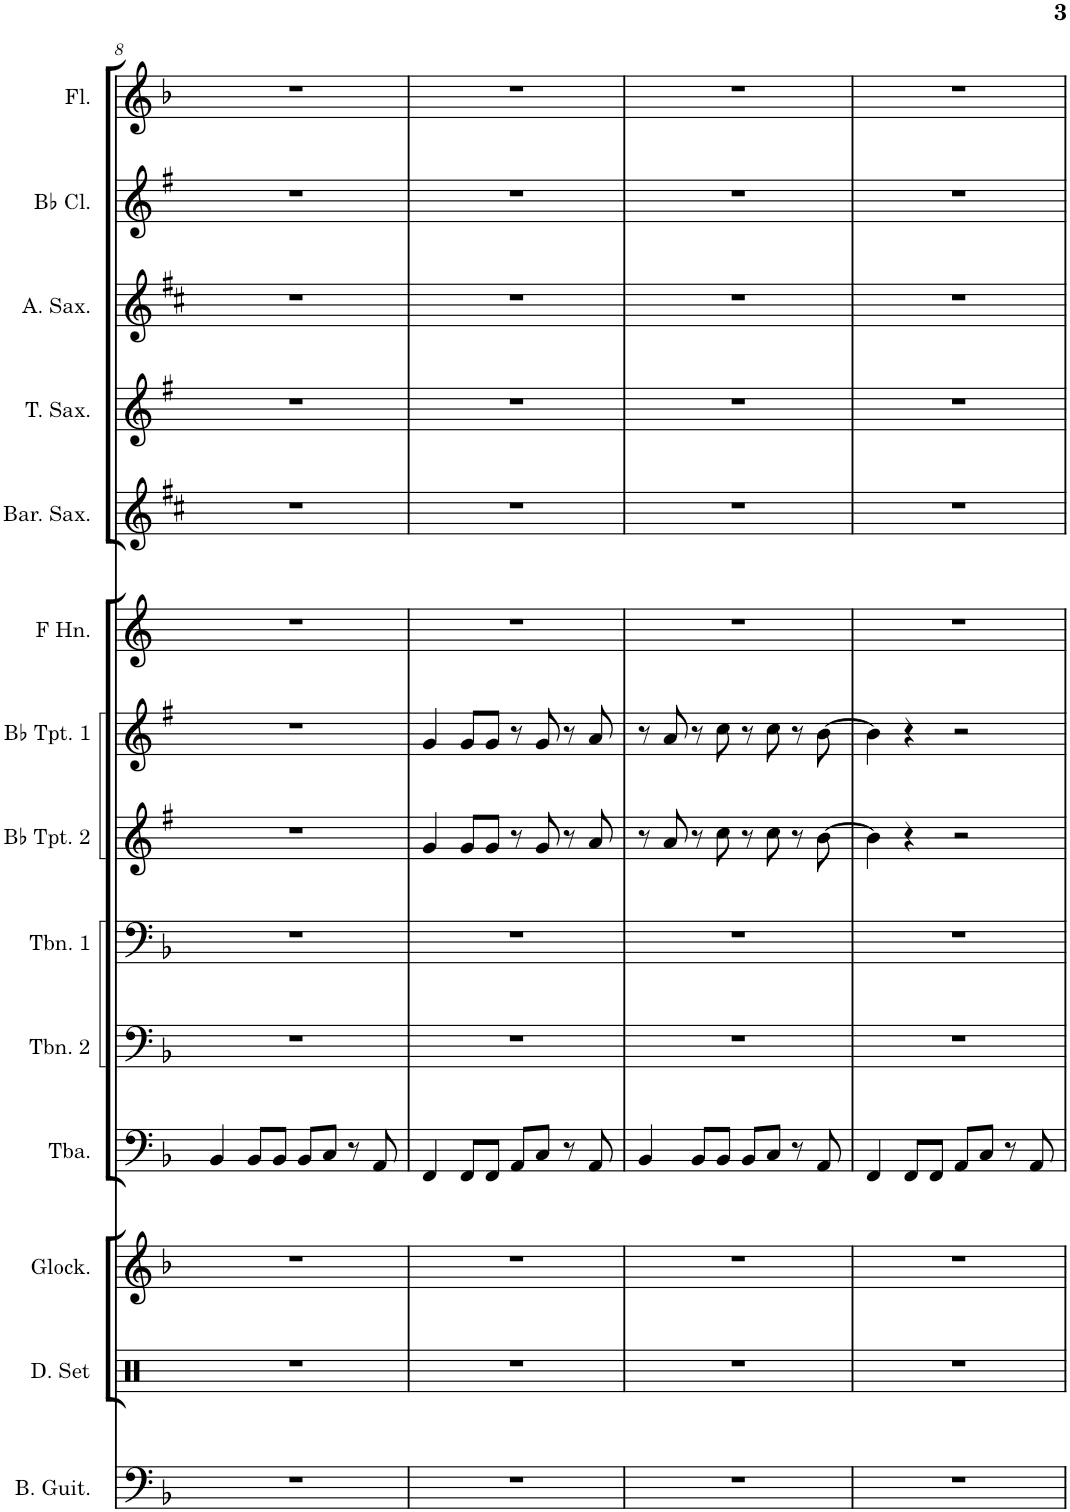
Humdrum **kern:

**kern	**kern	**kern	**kern	**kern	**kern	**kern	**kern	**kern	**kern	**kern	**kern	**kern	**kern
*part14	*part13	*part12	*part11	*part10	*part9	*part8	*part7	*part6	*part5	*part4	*part3	*part2	*part1
*staff14	*staff13	*staff12	*staff11	*staff10	*staff9	*staff8	*staff7	*staff6	*staff5	*staff4	*staff3	*staff2	*staff1
*I"Bass Guitar	*I"Drumset	*I"Glockenspiel	*I"Tuba	*I"Trombone 2	*I"Trombone 1	*I"Bb Trumpet 2	*I"Bb Trumpet 1	*I"Horn in F	*I"Baritone Saxophone	*I"Tenor Saxophone	*I"Alto Saxophone	*I"Bb Clarinet	*I"Flute
*I'B. Guit.	*I'D. Set	*I'Glock.	*I'Tba.	*I'Tbn. 2	*I'Tbn. 1	*I'Bb Tpt. 2	*I'Bb Tpt. 1	*	*I'Bar. Sax.	*I'T. Sax.	*I'A. Sax.	*I'Bb Cl.	*I'Fl.
!!LO:PB:g=z
*clefF4	*clefX	*clefG2	*clefF4	*clefF4	*clefF4	*clefG2	*clefG2	*clefG2	*clefG2	*clefG2	*clefG2	*clefG2	*clefG2
*Trd7c12	*	*Trd-14c-24	*	*	*	*Trd1c2	*Trd1c2	*Trd4c7	*Trd12c21	*Trd8c14	*Trd5c9	*Trd1c2	*
*k[b-]	*k[]	*k[b-]	*k[b-]	*k[b-]	*k[b-]	*k[f#]	*k[f#]	*k[]	*k[f#c#]	*k[f#]	*k[f#c#]	*k[f#]	*k[b-]
*M4/4	*M4/4	*M4/4	*M4/4	*M4/4	*M4/4	*M4/4	*M4/4	*M4/4	*M4/4	*M4/4	*M4/4	*M4/4	*M4/4
=8	=8	=8	=8	=8	=8	=8	=8	=8	=8	=8	=8	=8	=8
1r	1r	1r	4BB-/	1r	1r	1r	1r	1r	1r	1r	1r	1r	1r
.	.	.	8BB-/L	.	.	.	.	.	.	.	.	.	.
.	.	.	8BB-/J	.	.	.	.	.	.	.	.	.	.
.	.	.	8BB-/L	.	.	.	.	.	.	.	.	.	.
.	.	.	8C/J	.	.	.	.	.	.	.	.	.	.
.	.	.	8r	.	.	.	.	.	.	.	.	.	.
.	.	.	8AA/	.	.	.	.	.	.	.	.	.	.
=9	=9	=9	=9	=9	=9	=9	=9	=9	=9	=9	=9	=9	=9
1r	1r	1r	4FF/	1r	1r	4g/	4g/	1r	1r	1r	1r	1r	1r
.	.	.	8FF/L	.	.	8g/L	8g/L	.	.	.	.	.	.
.	.	.	8FF/J	.	.	8g/J	8g/J	.	.	.	.	.	.
.	.	.	8AA/L	.	.	8r	8r	.	.	.	.	.	.
.	.	.	8C/J	.	.	8g/	8g/	.	.	.	.	.	.
.	.	.	8r	.	.	8r	8r	.	.	.	.	.	.
.	.	.	8AA/	.	.	8a/	8a/	.	.	.	.	.	.
=10	=10	=10	=10	=10	=10	=10	=10	=10	=10	=10	=10	=10	=10
1r	1r	1r	4BB-/	1r	1r	8r	8r	1r	1r	1r	1r	1r	1r
.	.	.	.	.	.	8a/	8a/	.	.	.	.	.	.
.	.	.	8BB-/L	.	.	8r	8r	.	.	.	.	.	.
.	.	.	8BB-/J	.	.	8cc\	8cc\	.	.	.	.	.	.
.	.	.	8BB-/L	.	.	8r	8r	.	.	.	.	.	.
.	.	.	8C/J	.	.	8cc\	8cc\	.	.	.	.	.	.
.	.	.	8r	.	.	8r	8r	.	.	.	.	.	.
.	.	.	8AA/	.	.	[8b\	[8b\	.	.	.	.	.	.
=11	=11	=11	=11	=11	=11	=11	=11	=11	=11	=11	=11	=11	=11
1r	1r	1r	4FF/	1r	1r	4b\]	4b\]	1r	1r	1r	1r	1r	1r
.	.	.	8FF/L	.	.	4r	4r	.	.	.	.	.	.
.	.	.	8FF/J	.	.	.	.	.	.	.	.	.	.
.	.	.	8AA/L	.	.	2r	2r	.	.	.	.	.	.
.	.	.	8C/J	.	.	.	.	.	.	.	.	.	.
.	.	.	8r	.	.	.	.	.	.	.	.	.	.
.	.	.	8AA/	.	.	.	.	.	.	.	.	.	.
=	=	=	=	=	=	=	=	=	=	=	=	=	=
*-	*-	*-	*-	*-	*-	*-	*-	*-	*-	*-	*-	*-	*-
